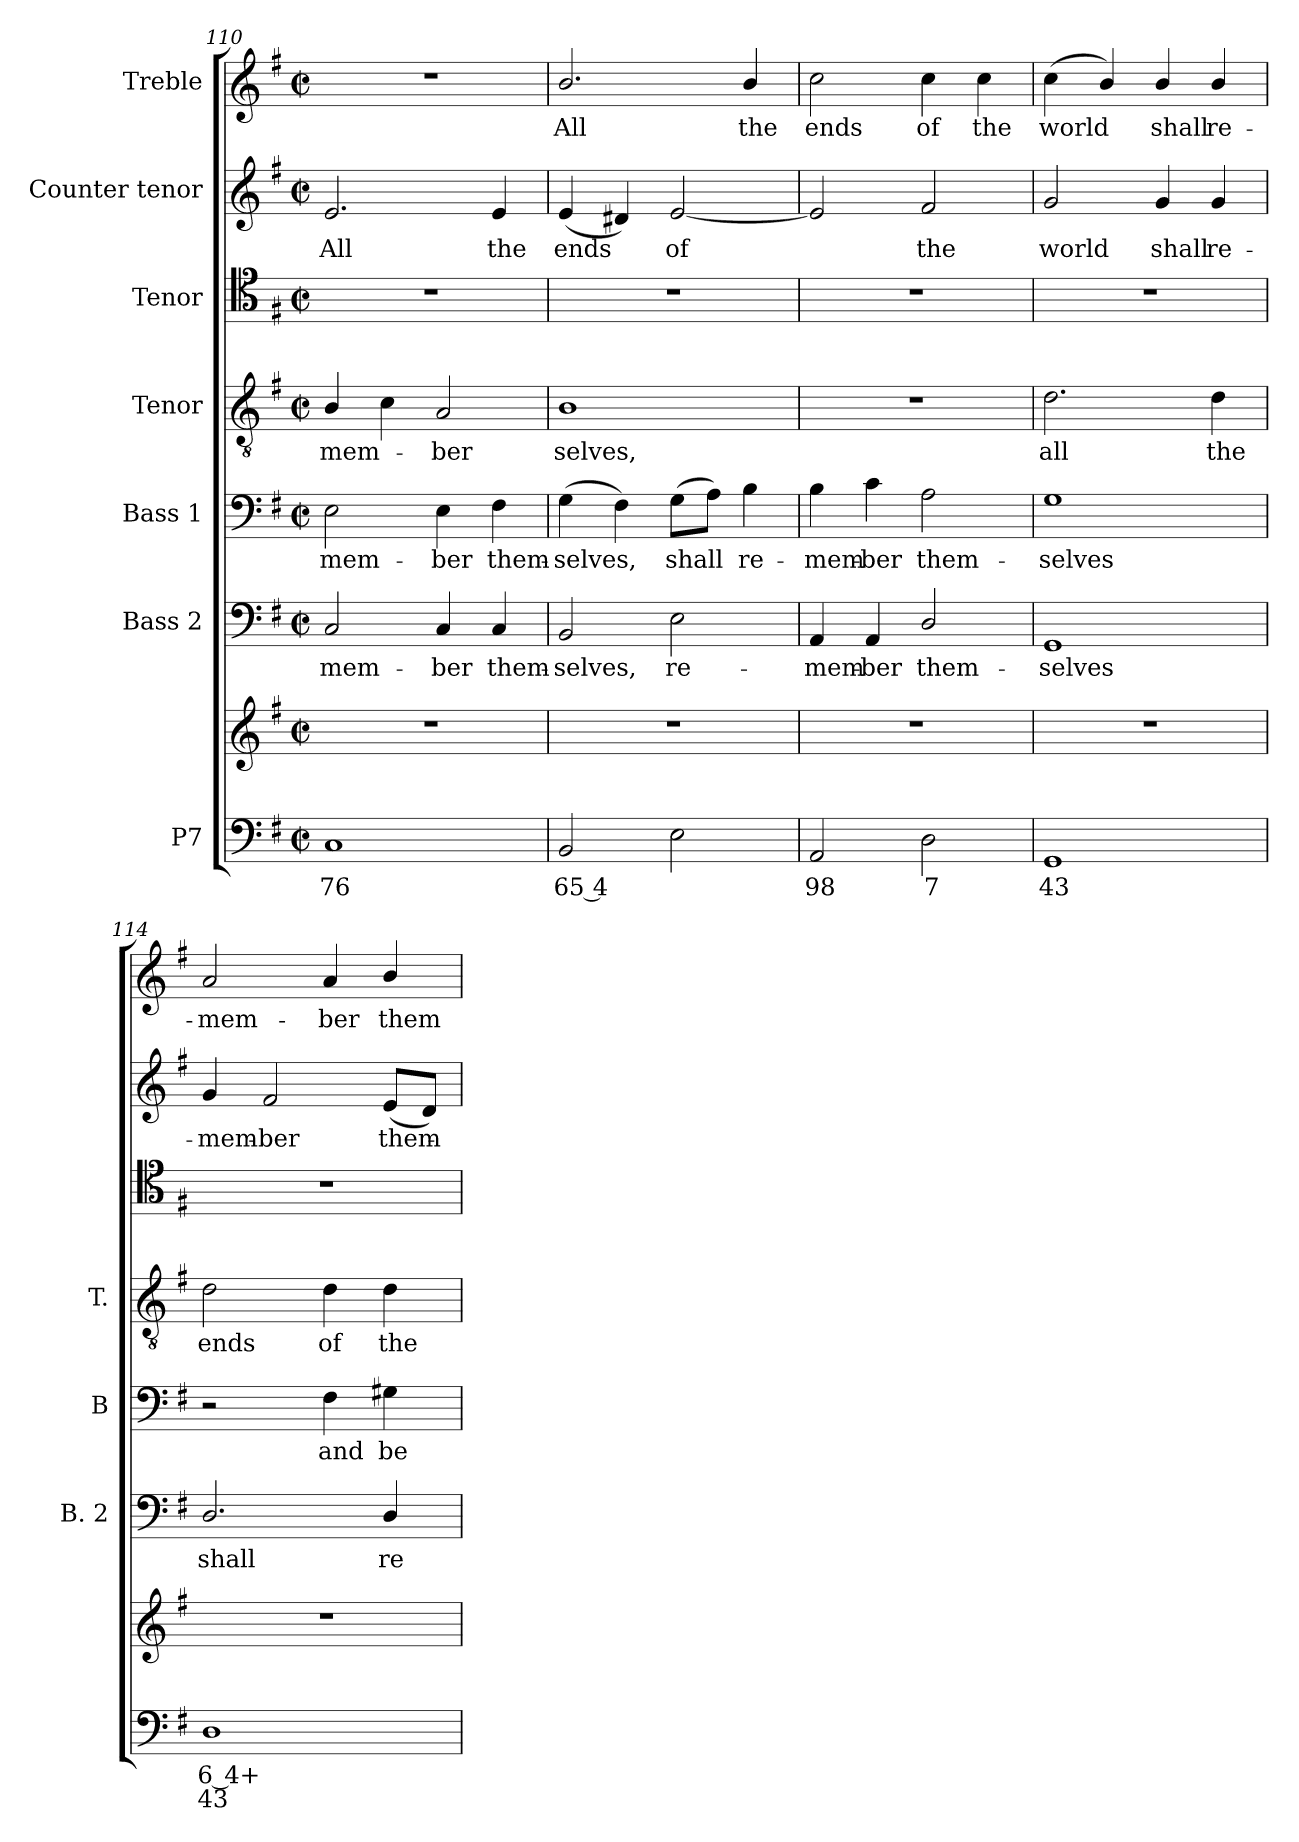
**kern	**text	**text	**kern	**kern	**text	**kern	**text	**kern	**text	**kern	**kern	**text	**kern	**text
*part7	*part7	*part7	*part7	*part6	*part6	*part5	*part5	*part4	*part4	*part3	*part2	*part2	*part1	*part1
*staff8	*staff8	*staff8	*staff7	*staff6	*staff6	*staff5	*staff5	*staff4	*staff4	*staff3	*staff2	*staff2	*staff1	*staff1
*I"P7	*	*	*	*I"Bass 2	*	*I"Bass 1	*	*I"Tenor	*	*I"Tenor	*I"Counter tenor	*	*I"Treble	*
*	*	*	*	*I'B. 2	*	*I'B	*	*I'T.	*	*	*	*	*	*
*clefF4	*	*	*clefG2	*clefF4	*	*clefF4	*	*clefGv2	*	*clefC4	*clefG2	*	*clefG2	*
*	*	*	*	*	*	*	*	*ITrd7c12	*	*	*	*	*	*
*k[f#]	*	*	*k[f#]	*k[f#]	*	*k[f#]	*	*k[f#]	*	*k[f#]	*k[f#]	*	*k[f#]	*
*G:	*	*	*G:	*G:	*	*G:	*	*G:	*	*G:	*G:	*	*G:	*
*M2/2	*	*	*M2/2	*M2/2	*	*M2/2	*	*M2/2	*	*M2/2	*M2/2	*	*M2/2	*
*met(c|)	*	*	*met(c|)	*met(c|)	*	*met(c|)	*	*met(c|)	*	*met(c|)	*met(c|)	*	*met(c|)	*
=110	=110	=110	=110	=110	=110	=110	=110	=110	=110	=110	=110	=110	=110	=110
!	!LO:LY:b:color=#000000	!	!	!	!	!	!	!	!	!	!	!	!	!
!	!	!	!	!	!LO:LY:b:color=#000000	!	!	!	!	!	!	!	!	!
!	!	!	!	!	!	!	!LO:LY:b:color=#000000	!	!	!	!	!	!	!
!	!	!	!	!	!	!	!	!	!LO:LY:b:color=#000000	!	!	!	!	!
!	!	!	!	!	!	!	!	!	!	!	!	!LO:LY:b:color=#000000	!	!
1Ci	76	.	1r	2Ci/	-mem-	2Ei\	-mem-	4BBi/	-mem-	1r	2.ei/	All	1r	.
.	.	.	.	.	.	.	.	4Ci\	.	.	.	.	.	.
!	!	!	!	!	!LO:LY:b:color=#000000	!	!	!	!	!	!	!	!	!
!	!	!	!	!	!	!	!LO:LY:b:color=#000000	!	!	!	!	!	!	!
!	!	!	!	!	!	!	!	!	!LO:LY:b:color=#000000	!	!	!	!	!
.	.	.	.	4Ci/	-ber	4Ei\	-ber	2AAi/	-ber	.	.	.	.	.
!	!	!	!	!	!LO:LY:b:color=#000000	!	!	!	!	!	!	!	!	!
!	!	!	!	!	!	!	!LO:LY:b:color=#000000	!	!	!	!	!	!	!
!	!	!	!	!	!	!	!	!	!	!	!	!LO:LY:b:color=#000000	!	!
.	.	.	.	4Ci/	them-	4F#i\	them-	.	.	.	4ei/	the	.	.
=111	=111	=111	=111	=111	=111	=111	=111	=111	=111	=111	=111	=111	=111	=111
!	!LO:LY:b:color=#000000	!	!	!	!	!	!	!	!	!	!	!	!	!
!	!	!	!	!	!LO:LY:b:color=#000000	!	!	!	!	!	!	!	!	!
!	!	!	!	!	!	!	!LO:LY:b:color=#000000	!	!	!	!	!	!	!
!	!	!	!	!	!	!	!	!	!LO:LY:b:color=#000000	!	!	!	!	!
!	!	!	!	!	!	!	!	!	!	!	!	!LO:LY:b:color=#000000	!	!
!	!	!	!	!	!	!	!	!	!	!	!	!	!	!LO:LY:b:color=#000000
2BBi/	65 4	.	1r	2BBi/	-selves,	(4Gi\	-selves,	1BBi	-selves,	1r	(4ei/	ends	2.bi/	All
.	.	.	.	.	.	4F#i\)	.	.	.	.	4d#Xi/)	.	.	.
!	!	!	!	!	!LO:LY:b:color=#000000	!	!	!	!	!	!	!	!	!
!	!	!	!	!	!	!	!LO:LY:b:color=#000000	!	!	!	!	!	!	!
!	!	!	!	!	!	!	!	!	!	!	!	!LO:LY:b:color=#000000	!	!
2Ei\	.	.	.	2Ei\	re-	(8Gi\L	shall	.	.	.	[2ei/	of	.	.
.	.	.	.	.	.	8Ai\J)	.	.	.	.	.	.	.	.
!	!	!	!	!	!	!	!LO:LY:b:color=#000000	!	!	!	!	!	!	!
!	!	!	!	!	!	!	!	!	!	!	!	!	!	!LO:LY:b:color=#000000
.	.	.	.	.	.	4Bi\	re-	.	.	.	.	.	4bi/	the
=112	=112	=112	=112	=112	=112	=112	=112	=112	=112	=112	=112	=112	=112	=112
!	!LO:LY:b:color=#000000	!	!	!	!	!	!	!	!	!	!	!	!	!
!	!	!	!	!	!LO:LY:b:color=#000000	!	!	!	!	!	!	!	!	!
!	!	!	!	!	!	!	!LO:LY:b:color=#000000	!	!	!	!	!	!	!
!	!	!	!	!	!	!	!	!	!	!	!	!	!	!LO:LY:b:color=#000000
2AAi/	98	.	1r	4AAi/	-mem-	4Bi\	-mem-	1r	.	1r	2ei/]	.	2cci\	ends
!	!	!	!	!	!LO:LY:b:color=#000000	!	!	!	!	!	!	!	!	!
!	!	!	!	!	!	!	!LO:LY:b:color=#000000	!	!	!	!	!	!	!
.	.	.	.	4AAi/	-ber	4ci\	-ber	.	.	.	.	.	.	.
!	!LO:LY:b:color=#000000	!	!	!	!	!	!	!	!	!	!	!	!	!
!	!	!	!	!	!LO:LY:b:color=#000000	!	!	!	!	!	!	!	!	!
!	!	!	!	!	!	!	!LO:LY:b:color=#000000	!	!	!	!	!	!	!
!	!	!	!	!	!	!	!	!	!	!	!	!LO:LY:b:color=#000000	!	!
!	!	!	!	!	!	!	!	!	!	!	!	!	!	!LO:LY:b:color=#000000
2Di\	7	.	.	2Di/	them-	2Ai\	them-	.	.	.	2f#i/	the	4cci\	of
!	!	!	!	!	!	!	!	!	!	!	!	!	!	!LO:LY:b:color=#000000
.	.	.	.	.	.	.	.	.	.	.	.	.	4cci\	the
=113	=113	=113	=113	=113	=113	=113	=113	=113	=113	=113	=113	=113	=113	=113
!	!LO:LY:b:color=#000000	!	!	!	!	!	!	!	!	!	!	!	!	!
!	!	!	!	!	!LO:LY:b:color=#000000	!	!	!	!	!	!	!	!	!
!	!	!	!	!	!	!	!LO:LY:b:color=#000000	!	!	!	!	!	!	!
!	!	!	!	!	!	!	!	!	!LO:LY:b:color=#000000	!	!	!	!	!
!	!	!	!	!	!	!	!	!	!	!	!	!LO:LY:b:color=#000000	!	!
!	!	!	!	!	!	!	!	!	!	!	!	!	!	!LO:LY:b:color=#000000
1GGi	43	.	1r	1GGi	-selves	1Gi	-selves	2.Di\	all	1r	2gi/	world	(4cci\	world
.	.	.	.	.	.	.	.	.	.	.	.	.	4bi/)	.
!	!	!	!	!	!	!	!	!	!	!	!	!LO:LY:b:color=#000000	!	!
!	!	!	!	!	!	!	!	!	!	!	!	!	!	!LO:LY:b:color=#000000
.	.	.	.	.	.	.	.	.	.	.	4gi/	shall	4bi/	shall
!	!	!	!	!	!	!	!	!	!LO:LY:b:color=#000000	!	!	!	!	!
!	!	!	!	!	!	!	!	!	!	!	!	!LO:LY:b:color=#000000	!	!
!	!	!	!	!	!	!	!	!	!	!	!	!	!	!LO:LY:b:color=#000000
.	.	.	.	.	.	.	.	4Di\	the	.	4gi/	re-	4bi/	re-
!!LO:LB:g=z
=114	=114	=114	=114	=114	=114	=114	=114	=114	=114	=114	=114	=114	=114	=114
!	!LO:LY:b:color=#000000	!LO:LY:b:color=#000000	!	!	!	!	!	!	!	!	!	!	!	!
!	!	!	!	!	!LO:LY:b:color=#000000	!	!	!	!	!	!	!	!	!
!	!	!	!	!	!	!	!	!	!LO:LY:b:color=#000000	!	!	!	!	!
!	!	!	!	!	!	!	!	!	!	!	!	!LO:LY:b:color=#000000	!	!
!	!	!	!	!	!	!	!	!	!	!	!	!	!	!LO:LY:b:color=#000000
1Di	6 4+	43	1r	2.Di/	shall	2r	.	2Di\	ends	1r	4gi/	-mem-	2ai/	-mem-
!	!	!	!	!	!	!	!	!	!	!	!	!LO:LY:b:color=#000000	!	!
.	.	.	.	.	.	.	.	.	.	.	2f#i/	-ber	.	.
!	!	!	!	!	!	!	!LO:LY:b:color=#000000	!	!	!	!	!	!	!
!	!	!	!	!	!	!	!	!	!LO:LY:b:color=#000000	!	!	!	!	!
!	!	!	!	!	!	!	!	!	!	!	!	!	!	!LO:LY:b:color=#000000
.	.	.	.	.	.	4F#i\	and	4Di\	of	.	.	.	4ai/	-ber
!	!	!	!	!	!LO:LY:b:color=#000000	!	!	!	!	!	!	!	!	!
!	!	!	!	!	!	!	!LO:LY:b:color=#000000	!	!	!	!	!	!	!
!	!	!	!	!	!	!	!	!	!LO:LY:b:color=#000000	!	!	!	!	!
!	!	!	!	!	!	!	!	!	!	!	!	!LO:LY:b:color=#000000	!	!
!	!	!	!	!	!	!	!	!	!	!	!	!	!	!LO:LY:b:color=#000000
.	.	.	.	4Di/	re-	4G#Xi\	be	4Di\	the	.	(8ei/L	them-	4bi/	them-
.	.	.	.	.	.	.	.	.	.	.	8di/J)	.	.	.
=	=	=	=	=	=	=	=	=	=	=	=	=	=	=
*-	*-	*-	*-	*-	*-	*-	*-	*-	*-	*-	*-	*-	*-	*-
